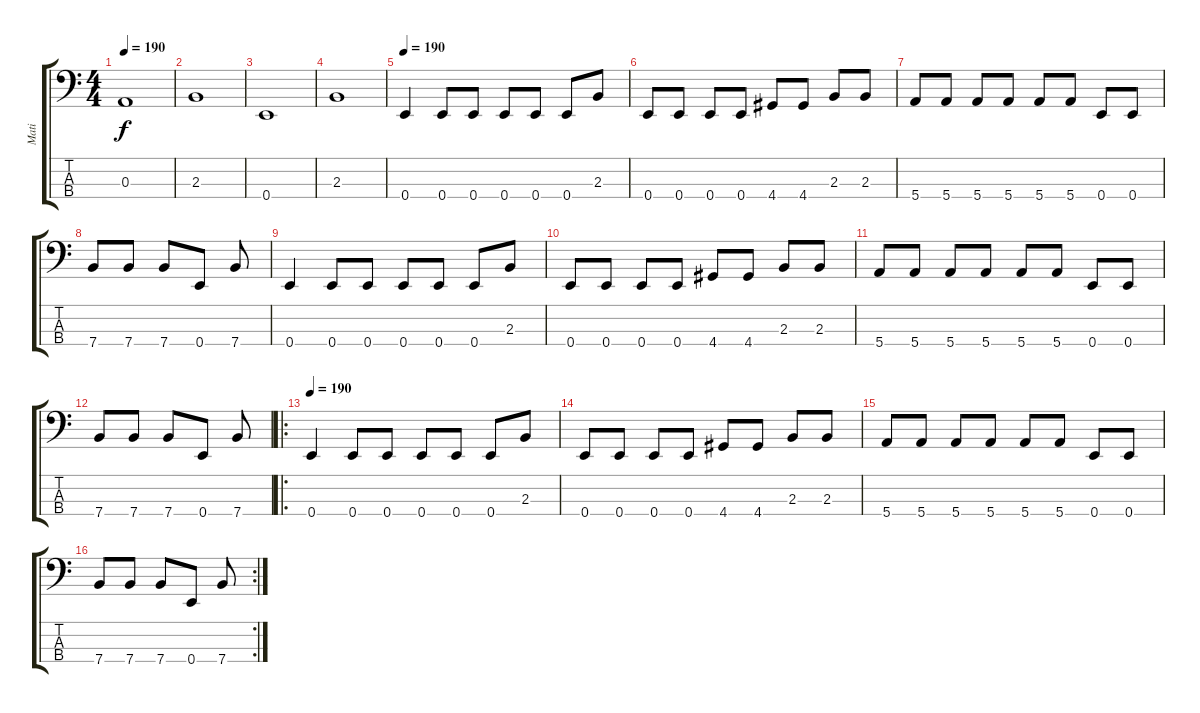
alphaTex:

\track ("Mati" "Mati") {instrument electricbasspick}
\staff {score tabs}
\tuning (G2 D2 A1 E1) {hide}
\ts (4 4)
\tempo 190
\clef f4
\ks c
0.3.1{dy f} |
2.3.1 |
0.4.1 |
2.3.1 |
\tempo 190
0.4.4 0.4.8 0.4.8 0.4.8 0.4.8 0.4.8 2.3.8 |
0.4.8 0.4.8 0.4.8 0.4.8 4.4.8 4.4.8 2.3.8 2.3.8 |
5.4.8 5.4.8 5.4.8 5.4.8 5.4.8 5.4.8 0.4.8 0.4.8 |
7.4.8 7.4.8 7.4.8 0.4.8 7.4.8 |
0.4.4 0.4.8 0.4.8 0.4.8 0.4.8 0.4.8 2.3.8 |
0.4.8 0.4.8 0.4.8 0.4.8 4.4.8 4.4.8 2.3.8 2.3.8 |
5.4.8 5.4.8 5.4.8 5.4.8 5.4.8 5.4.8 0.4.8 0.4.8 |
7.4.8 7.4.8 7.4.8 0.4.8 7.4.8 |
\ro
\tempo 190
0.4.4 0.4.8 0.4.8 0.4.8 0.4.8 0.4.8 2.3.8 |
0.4.8 0.4.8 0.4.8 0.4.8 4.4.8 4.4.8 2.3.8 2.3.8 |
5.4.8 5.4.8 5.4.8 5.4.8 5.4.8 5.4.8 0.4.8 0.4.8 |
\rc 2
7.4.8 7.4.8 7.4.8 0.4.8 7.4.8
